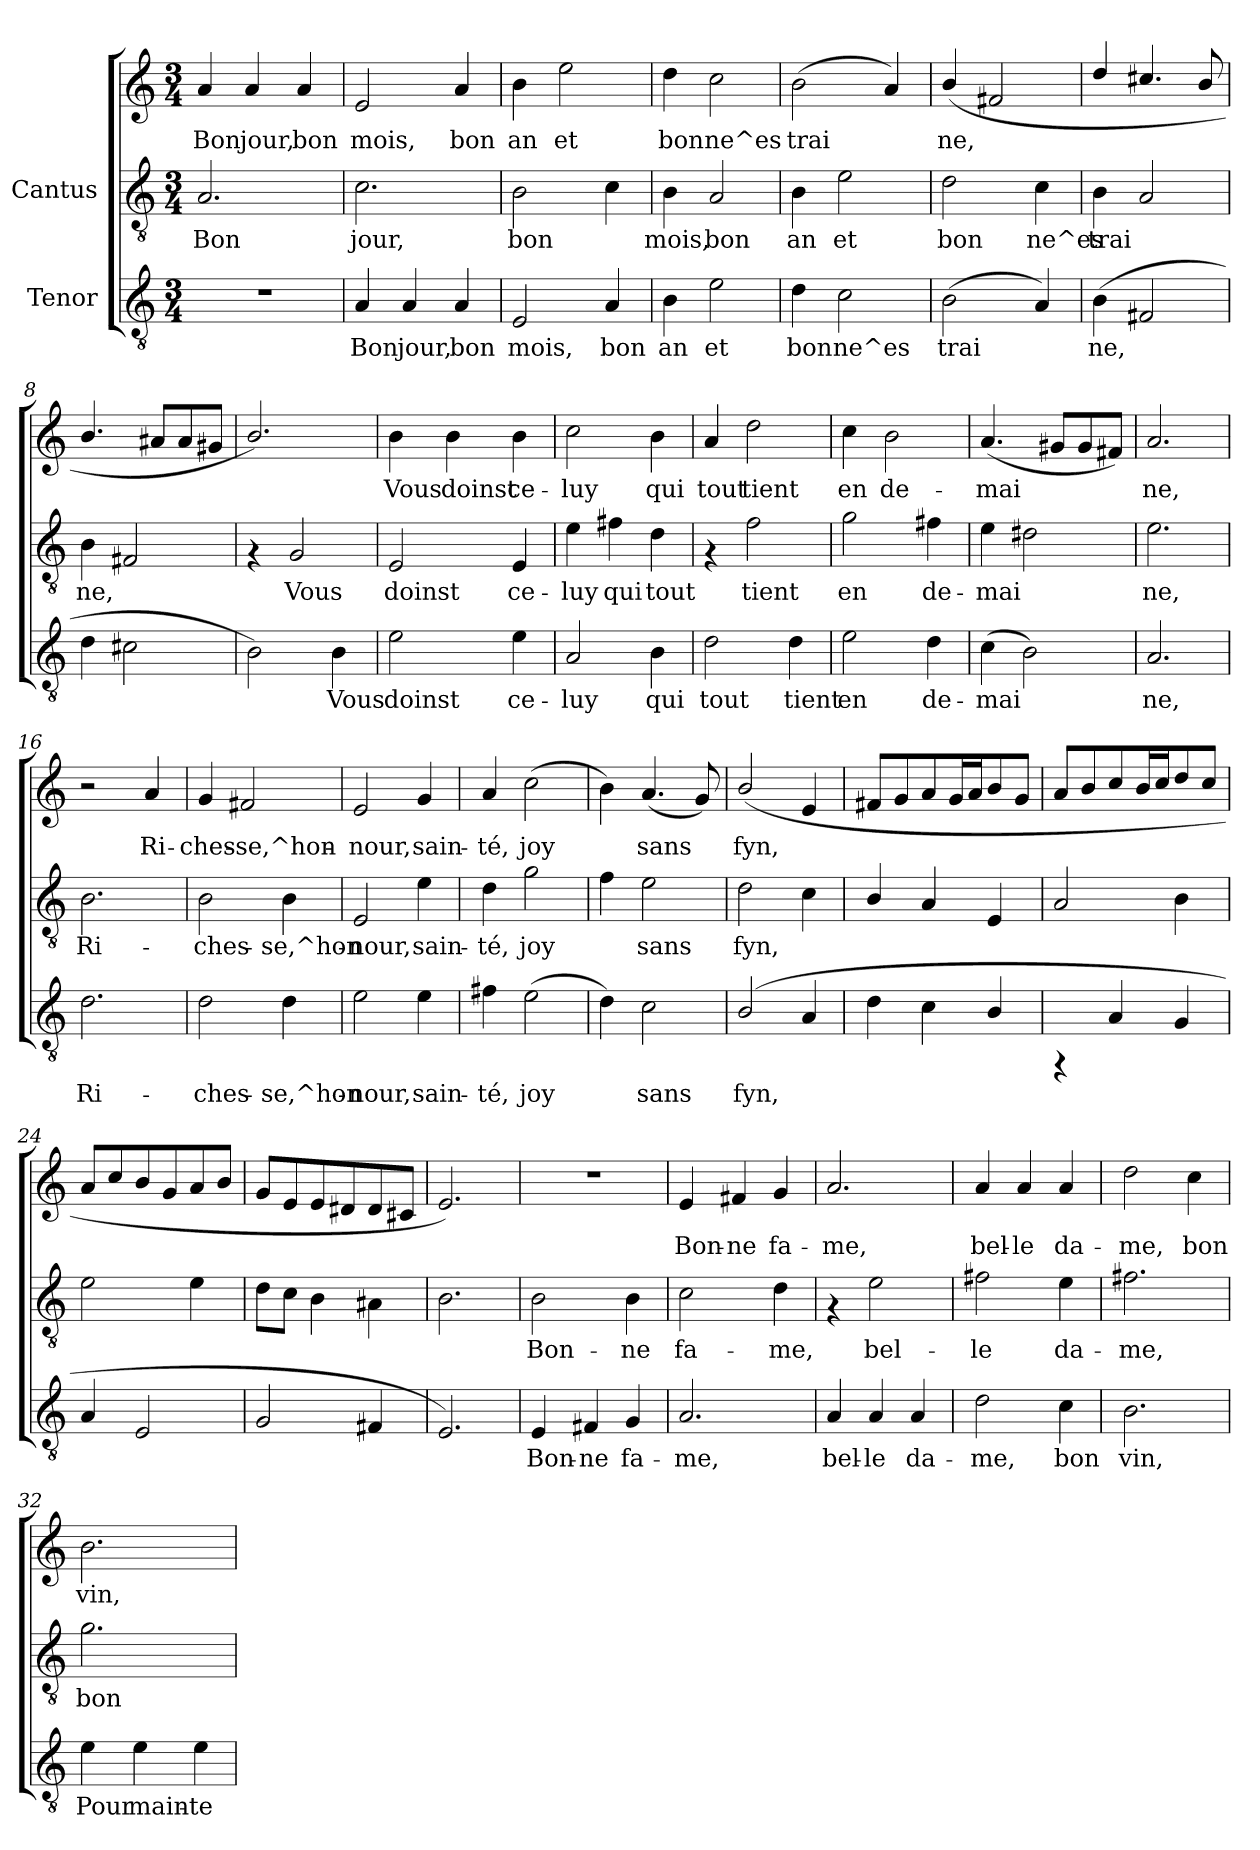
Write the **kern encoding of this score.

**kern	**text	**kern	**text	**kern	**text
*part2	*part2	*part1	*part1	*part1	*part1
*staff3	*staff3	*staff2	*staff2	*staff1	*staff1
*I"Tenor	*	*I"Cantus	*	*	*
!!LO:PB:g=z
*stria5	*	*stria5	*	*stria5	*
*clefGv2	*	*clefGv2	*	*clefG2	*
*M3/4	*	*M3/4	*	*M3/4	*
*MM162	*	*MM162	*	*MM162	*
=1	=1	=1	=1	=1	=1
!	!	!	!LO:LY:b:cj	!	!LO:LY:b
2.r	.	2.A/	Bon	4a/	Bon
!	!	!	!	!	!LO:LY:b
.	.	.	.	4a/	jour,
!	!	!	!	!	!LO:LY:b
.	.	.	.	4a/	bon
=2	=2	=2	=2	=2	=2
!	!LO:LY:b:cj	!	!LO:LY:b:cj	!	!LO:LY:b
4A/	Bon	2.c\	jour,	2e/	mois,
!	!LO:LY:b:cj	!	!	!	!
4A/	jour,	.	.	.	.
!	!LO:LY:b:cj	!	!	!	!LO:LY:b
4A/	bon	.	.	4a/	bon
=3	=3	=3	=3	=3	=3
!	!LO:LY:b:cj	!	!LO:LY:b:cj	!	!LO:LY:b
2E/	mois,	2B\	bon	4b\	an
!	!	!	!	!	!LO:LY:b
.	.	.	.	2ee\	et
!	!LO:LY:b:cj	!	!LO:LY:b:cj	!	!
4A/	bon	4c\	.	.	.
=4	=4	=4	=4	=4	=4
!	!LO:LY:b:cj	!	!LO:LY:b:cj	!	!LO:LY:b
4B\	an	4B\	mois,	4dd\	bon
!	!LO:LY:b:cj	!	!LO:LY:b:cj	!	!LO:LY:b
2e\	et	2A/	bon	2cc\	ne^es
=5	=5	=5	=5	=5	=5
!	!LO:LY:b:cj	!	!LO:LY:b:cj	!	!LO:LY:b
4d\	bon	4B\	-an	(>2b\	trai-
!	!LO:LY:b:cj	!	!LO:LY:b:cj	!	!
2c\	ne^es	2e\	et	.	.
!	!	!	!	!	!LO:LY:b
.	.	.	.	4a/)	--
=6	=6	=6	=6	=6	=6
!	!LO:LY:b:cj	!	!LO:LY:b:cj	!	!LO:LY:b
(>2B\	trai-	2d\	bon	(<4b/	ne,
!	!	!	!	!	!LO:LY:b
.	.	.	.	2f#X/	.
!	!LO:LY:b:cj	!	!LO:LY:b:cj	!	!
4A/)	--	4c\	ne^es	.	.
!!LO:LB:g=z
=7	=7	=7	=7	=7	=7
!	!LO:LY:b:cj	!	!LO:LY:b:cj	!	!
(>4B\	-ne,	4B\	trai-	4dd/	.
!	!LO:LY:b:cj	!	!LO:LY:b:cj	!	!
2F#X/	.	2A/	--	4.cc#X/	.
.	.	.	.	8b/	.
=8	=8	=8	=8	=8	=8
!	!	!	!LO:LY:b:cj	!	!
4d\	.	4B\	-ne,	4.b/	.
!	!	!	!LO:LY:b:cj	!	!
2c#X\	.	2F#X/	.	.	.
.	.	.	.	8a#X/L	.
.	.	.	.	8a#/	.
.	.	.	.	8g#X/J	.
=9	=9	=9	=9	=9	=9
!	!LO:LY:b:cj	!	!	!	!
2B\)	.	4rF	.	2.b/)	.
!	!	!	!LO:LY:b:cj	!	!
.	.	2G/	Vous	.	.
!	!LO:LY:b:cj	!	!	!	!
4B\	Vous	.	.	.	.
=10	=10	=10	=10	=10	=10
!	!LO:LY:b:cj	!	!LO:LY:b:cj	!	!LO:LY:b
2e\	doinst	2E/	-doinst	4b\	Vous
!	!	!	!	!	!LO:LY:b
.	.	.	.	4b\	doinst
!	!LO:LY:b:cj	!	!LO:LY:b:cj	!	!LO:LY:b
4e\	ce-	4E/	ce-	4b\	ce-
=11	=11	=11	=11	=11	=11
!	!LO:LY:b:cj	!	!LO:LY:b:cj	!	!LO:LY:b
2A/	-luy	4e\	luy	2cc\	-luy
!	!	!	!LO:LY:b:cj	!	!
.	.	4f#X\	qui	.	.
!	!LO:LY:b:cj	!	!LO:LY:b:cj	!	!LO:LY:b
4B\	qui	4d\	tout	4b\	qui
=12	=12	=12	=12	=12	=12
!	!LO:LY:b:cj	!	!	!	!LO:LY:b
2d\	tout	4rF	.	4a/	tout
!	!	!	!LO:LY:b:cj	!	!LO:LY:b
.	.	2f\	tient	2dd\	tient
!	!LO:LY:b:cj	!	!	!	!
4d\	tient	.	.	.	.
=13	=13	=13	=13	=13	=13
!	!LO:LY:b:cj	!	!LO:LY:b:cj	!	!LO:LY:b
2e\	en	2g\	-en	4cc\	en
!	!	!	!	!	!LO:LY:b
.	.	.	.	2b\	de-
!	!LO:LY:b:cj	!	!LO:LY:b:cj	!	!
4d\	de-	4f#X\	de-	.	.
!!LO:LB:g=z
=14	=14	=14	=14	=14	=14
!	!LO:LY:b:cj	!	!LO:LY:b:cj	!	!LO:LY:b
(>4c\	-mai-	4e\	-mai-	(<4.a/	-mai-
!	!LO:LY:b:cj	!	!LO:LY:b:cj	!	!
2B\)	--	2d#X\	--	.	.
!	!	!	!	!	!LO:LY:b
.	.	.	.	8g#X/L	--
!	!	!	!	!	!LO:LY:b
.	.	.	.	8g#/	--
!	!	!	!	!	!LO:LY:b
.	.	.	.	8f#X/J)	--
=15	=15	=15	=15	=15	=15
!	!LO:LY:b:cj	!	!LO:LY:b:cj	!	!LO:LY:b
2.A/	-ne,	2.e\	ne,	2.a/	-ne,
=16	=16	=16	=16	=16	=16
!	!LO:LY:b:cj	!	!LO:LY:b:cj	!	!
2.d\	Ri-	2.B\	-Ri-	2r	.
!	!	!	!	!	!LO:LY:b
.	.	.	.	4a/	Ri-
=17	=17	=17	=17	=17	=17
!	!LO:LY:b:cj	!	!LO:LY:b:cj	!	!LO:LY:b
2d\	-ches-	2B\	-ches-	4g/	-ches-
!	!	!	!	!	!LO:LY:b
.	.	.	.	2f#X/	-se,^hon-
!	!LO:LY:b:cj	!	!LO:LY:b:cj	!	!
4d\	-se,^hon-	4B\	-se,^hon-	.	.
=18	=18	=18	=18	=18	=18
!	!LO:LY:b:cj	!	!LO:LY:b:cj	!	!LO:LY:b
2e\	-nour,	2E/	-nour,	2e/	-nour,
!	!LO:LY:b:cj	!	!LO:LY:b:cj	!	!LO:LY:b
4e\	sain-	4e\	sain-	4g/	sain-
=19	=19	=19	=19	=19	=19
!	!LO:LY:b:cj	!	!LO:LY:b:cj	!	!LO:LY:b
4f#X\	-té,	4d\	té,	4a/	-té,
!	!LO:LY:b:cj	!	!LO:LY:b:cj	!	!LO:LY:b
(>2e\	joy	2g\	joy	(>2cc\	joy
=20	=20	=20	=20	=20	=20
!	!LO:LY:b:cj	!	!LO:LY:b:cj	!	!LO:LY:b
4d\)	.	4f\	.	4b\)	.
!	!LO:LY:b:cj	!	!LO:LY:b:cj	!	!LO:LY:b
2c\	sans	2e\	sans	(<4.a/	sans
!	!	!	!	!	!LO:LY:b
.	.	.	.	8g/)	.
=21	=21	=21	=21	=21	=21
!	!LO:LY:b:cj	!	!LO:LY:b:cj	!	!LO:LY:b
(<2B/	fyn,	2d\	fyn,	(<2b/	fyn,
!	!LO:LY:b:cj	!	!LO:LY:b:cj	!	!LO:LY:b
4A/	.	4c\	.	4e/	.
!!LO:LB:g=z
=22	=22	=22	=22	=22	=22
4d\	.	4B/	.	8f#X/L	.
.	.	.	.	8g/	.
4c\	.	4A/	.	8a/	.
.	.	.	.	16g/	.
.	.	.	.	16a/	.
4B/	.	4E/	.	8b/	.
.	.	.	.	8g/J	.
=23	=23	=23	=23	=23	=23
4rFF	.	2A/	.	8a/L	.
.	.	.	.	8b/	.
4A/	.	.	.	8cc/	.
.	.	.	.	16b/	.
.	.	.	.	16cc/	.
4G/	.	4B\	.	8dd/	.
.	.	.	.	8cc/J	.
=24	=24	=24	=24	=24	=24
4A/	.	2e\	.	8a/L	.
.	.	.	.	8cc/	.
2E/	.	.	.	8b/	.
.	.	.	.	8g/	.
.	.	4e\	.	8a/	.
.	.	.	.	8b/J	.
=25	=25	=25	=25	=25	=25
2G/	.	8d\L	.	8g/L	.
.	.	8c\J	.	8e/	.
.	.	4B\	.	8e/	.
.	.	.	.	8d#X/	.
4F#X/	.	4A#X\	.	8d#/	.
.	.	.	.	8c#X/J	.
=26	=26	=26	=26	=26	=26
2.E/)	.	2.B\	.	2.e/)	.
=27	=27	=27	=27	=27	=27
!	!LO:LY:b:cj	!	!LO:LY:b:cj	!	!
4E/	Bon-	2B\	Bon-	2.r	.
!	!LO:LY:b:cj	!	!	!	!
4F#X/	-ne	.	.	.	.
!	!LO:LY:b:cj	!	!LO:LY:b:cj	!	!
4G/	fa-	4B\	-ne	.	.
=28	=28	=28	=28	=28	=28
!	!LO:LY:b:cj	!	!LO:LY:b:cj	!	!LO:LY:b
2.A/	-me,	2c\	-fa-	4e/	Bon-
!	!	!	!	!	!LO:LY:b
.	.	.	.	4f#X/	-ne
!	!	!	!LO:LY:b:cj	!	!LO:LY:b
.	.	4d\	-me,	4g/	fa-
!!LO:PB:g=z
=29	=29	=29	=29	=29	=29
!	!LO:LY:b:cj	!	!	!	!LO:LY:b
4A/	bel-	4rF	.	2.a/	me,
!	!LO:LY:b:cj	!	!LO:LY:b:cj	!	!
4A/	-le	2e\	bel-	.	.
!	!LO:LY:b:cj	!	!	!	!
4A/	da-	.	.	.	.
=30	=30	=30	=30	=30	=30
!	!LO:LY:b:cj	!	!LO:LY:b:cj	!	!LO:LY:b
2d\	-me,	2f#X\	-le	4a/	-bel-
!	!	!	!	!	!LO:LY:b
.	.	.	.	4a/	-le
!	!LO:LY:b:cj	!	!LO:LY:b:cj	!	!LO:LY:b
4c\	bon	4e\	da-	4a/	da-
=31	=31	=31	=31	=31	=31
!	!LO:LY:b:cj	!	!LO:LY:b:cj	!	!LO:LY:b
2.B\	vin,	2.f#X\	me,	2dd\	-me,
!	!	!	!	!	!LO:LY:b
.	.	.	.	4cc\	bon
=32	=32	=32	=32	=32	=32
!	!LO:LY:b:cj	!	!LO:LY:b:cj	!	!LO:LY:b
4e\	Pour	2.g\	bon	2.b\	vin,
!	!LO:LY:b:cj	!	!	!	!
4e\	main-	.	.	.	.
!	!LO:LY:b:cj	!	!	!	!
4e\	-te-	.	.	.	.
=	=	=	=	=	=
*-	*-	*-	*-	*-	*-
